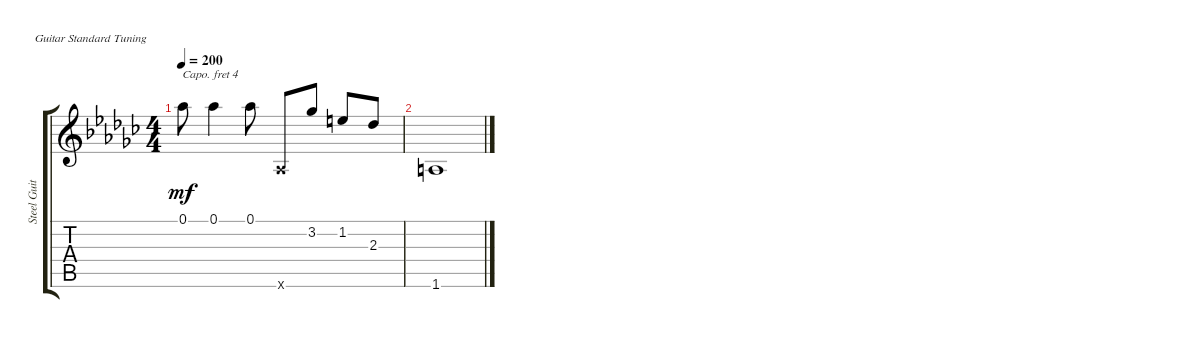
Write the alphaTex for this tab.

\defaultSystemsLayout 4
\bracketExtendMode groupsimilarinstruments
\otherSystemsTrackNameOrientation horizontal
\track ("Steel Guitar" "Steel Guit") {instrument acousticguitarsteel}
\staff {score tabs}
\capo 4
\tuning (E4 B3 G3 D3 A2 E2)
\ts (4 4)
\tempo 200
\clef g2
\ks gb
0.1{acc forcenatural}.8{dy mf beam Down} 0.1{acc forcenatural}.4{beam Down} 0.1{acc forcenatural}.8{beam Down} 0.6{x acc forcenatural}.8{beam Up} 3.2{acc forcenatural}.8{beam Up} 1.2{acc #}.8{beam Up} 2.3{acc forcenatural}.8{beam Up} |
1.6{acc #}.1{beam Up}
